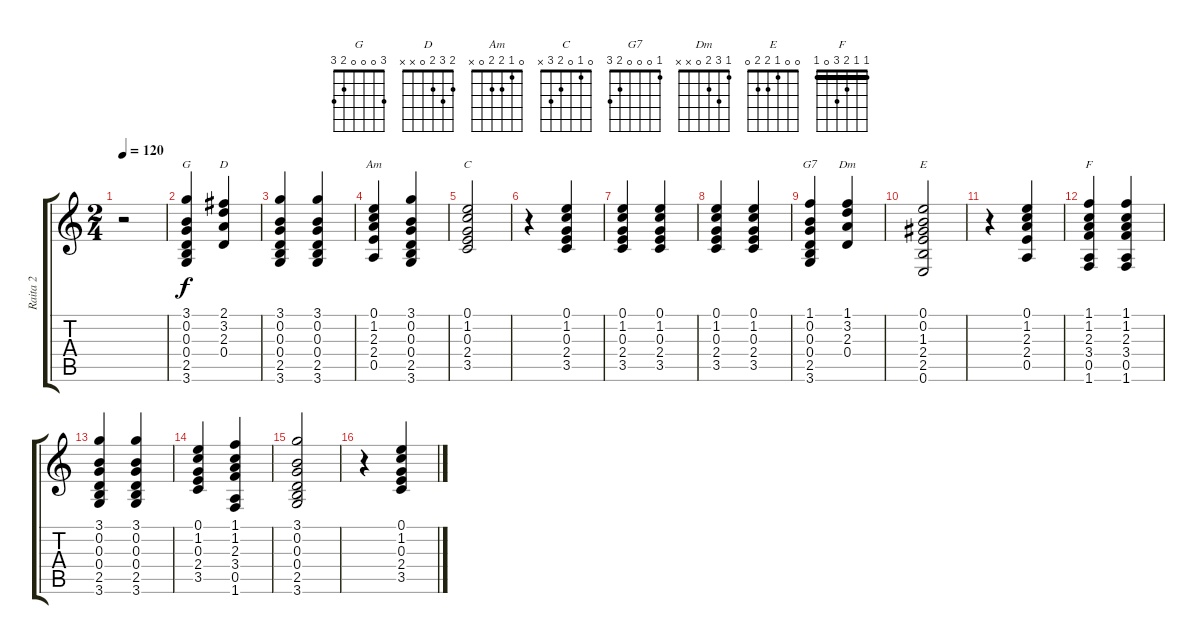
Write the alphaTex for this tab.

\track ("Raita 2" "Raita 2") {instrument acousticguitarsteel}
\staff {score tabs}
\tuning (E4 B3 G3 D3 A2 E2) {hide}
\chord ("G" 3 0 0 0 2 3)
\chord ("D" 2 3 2 0 x x)
\chord ("Am" 0 1 2 2 0 x)
\chord ("C" 0 1 0 2 3 x)
\chord ("G7" 1 0 0 0 2 3)
\chord ("Dm" 1 3 2 0 x x)
\chord ("E" 0 0 1 2 2 0)
\chord ("F" 1 1 2 3 0 1) {barre 1}
\ts (2 4)
\tempo 120
\clef g2
\ks c
r.2{dy f instrument acousticguitarsteel} |
(3.1 0.2 0.3 0.4 2.5 3.6).4{ch "G"} (2.1 3.2 2.3 0.4).4{ch "D"} |
(3.1 0.2 0.3 0.4 2.5 3.6).4 (3.1 0.2 0.3 0.4 2.5 3.6).4 |
(0.1 1.2 2.3 2.4 0.5).4{ch "Am"} (3.1 0.2 0.3 0.4 2.5 3.6).4 |
(0.1 1.2 0.3 2.4 3.5).2{ch "C"} |
r.4 (0.1 1.2 0.3 2.4 3.5).4 |
(0.1 1.2 0.3 2.4 3.5).4 (0.1 1.2 0.3 2.4 3.5).4 |
(0.1 1.2 0.3 2.4 3.5).4 (0.1 1.2 0.3 2.4 3.5).4 |
(1.1 0.2 0.3 0.4 2.5 3.6).4{ch "G7"} (1.1 3.2 2.3 0.4).4{ch "Dm"} |
(0.1 0.2 1.3 2.4 2.5 0.6).2{ch "E"} |
r.4 (0.1 1.2 2.3 2.4 0.5).4 |
(1.1 1.2 2.3 3.4 0.5 1.6).4{ch "F"} (1.1 1.2 2.3 3.4 0.5 1.6).4 |
(3.1 0.2 0.3 0.4 2.5 3.6).4 (3.1 0.2 0.3 0.4 2.5 3.6).4 |
(0.1 1.2 0.3 2.4 3.5).4 (1.1 1.2 2.3 3.4 0.5 1.6).4 |
(3.1 0.2 0.3 0.4 2.5 3.6).2 |
r.4 (0.1 1.2 0.3 2.4 3.5).4
